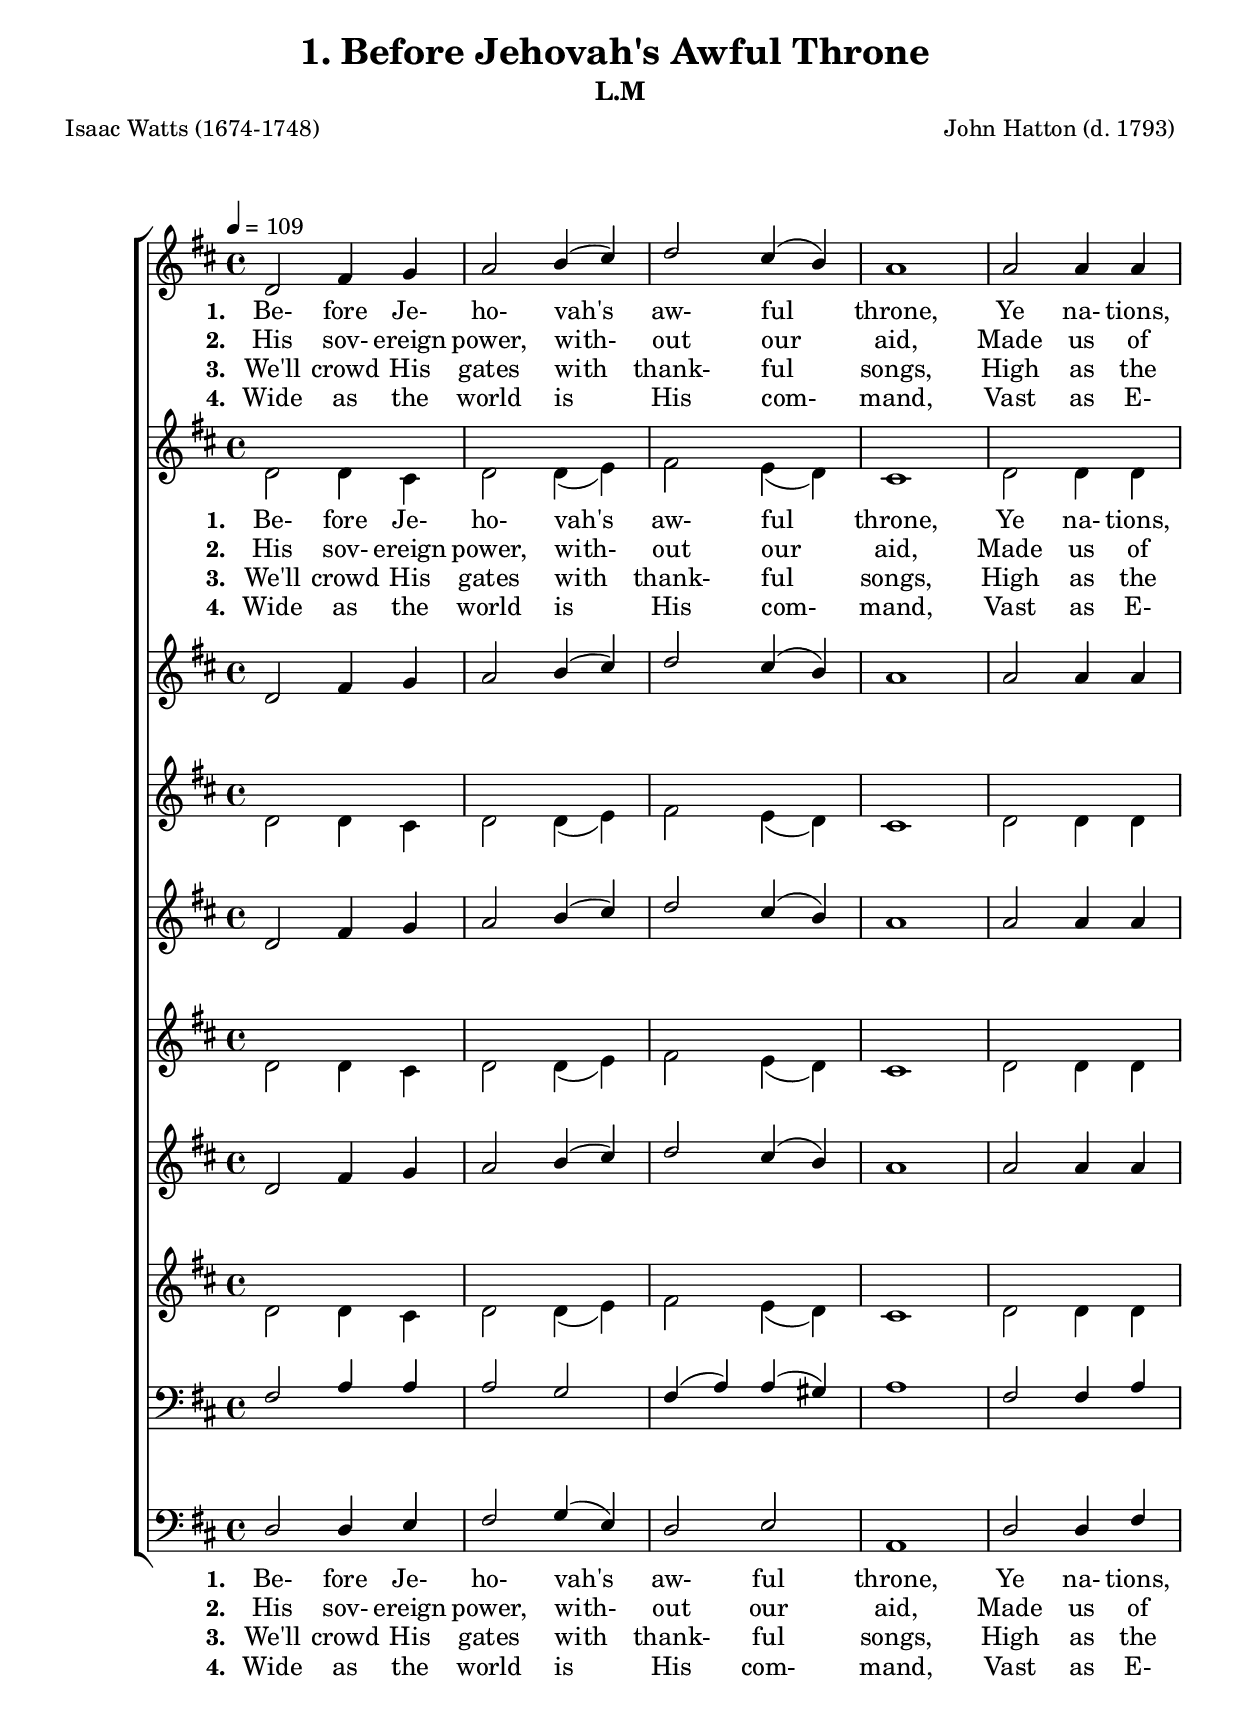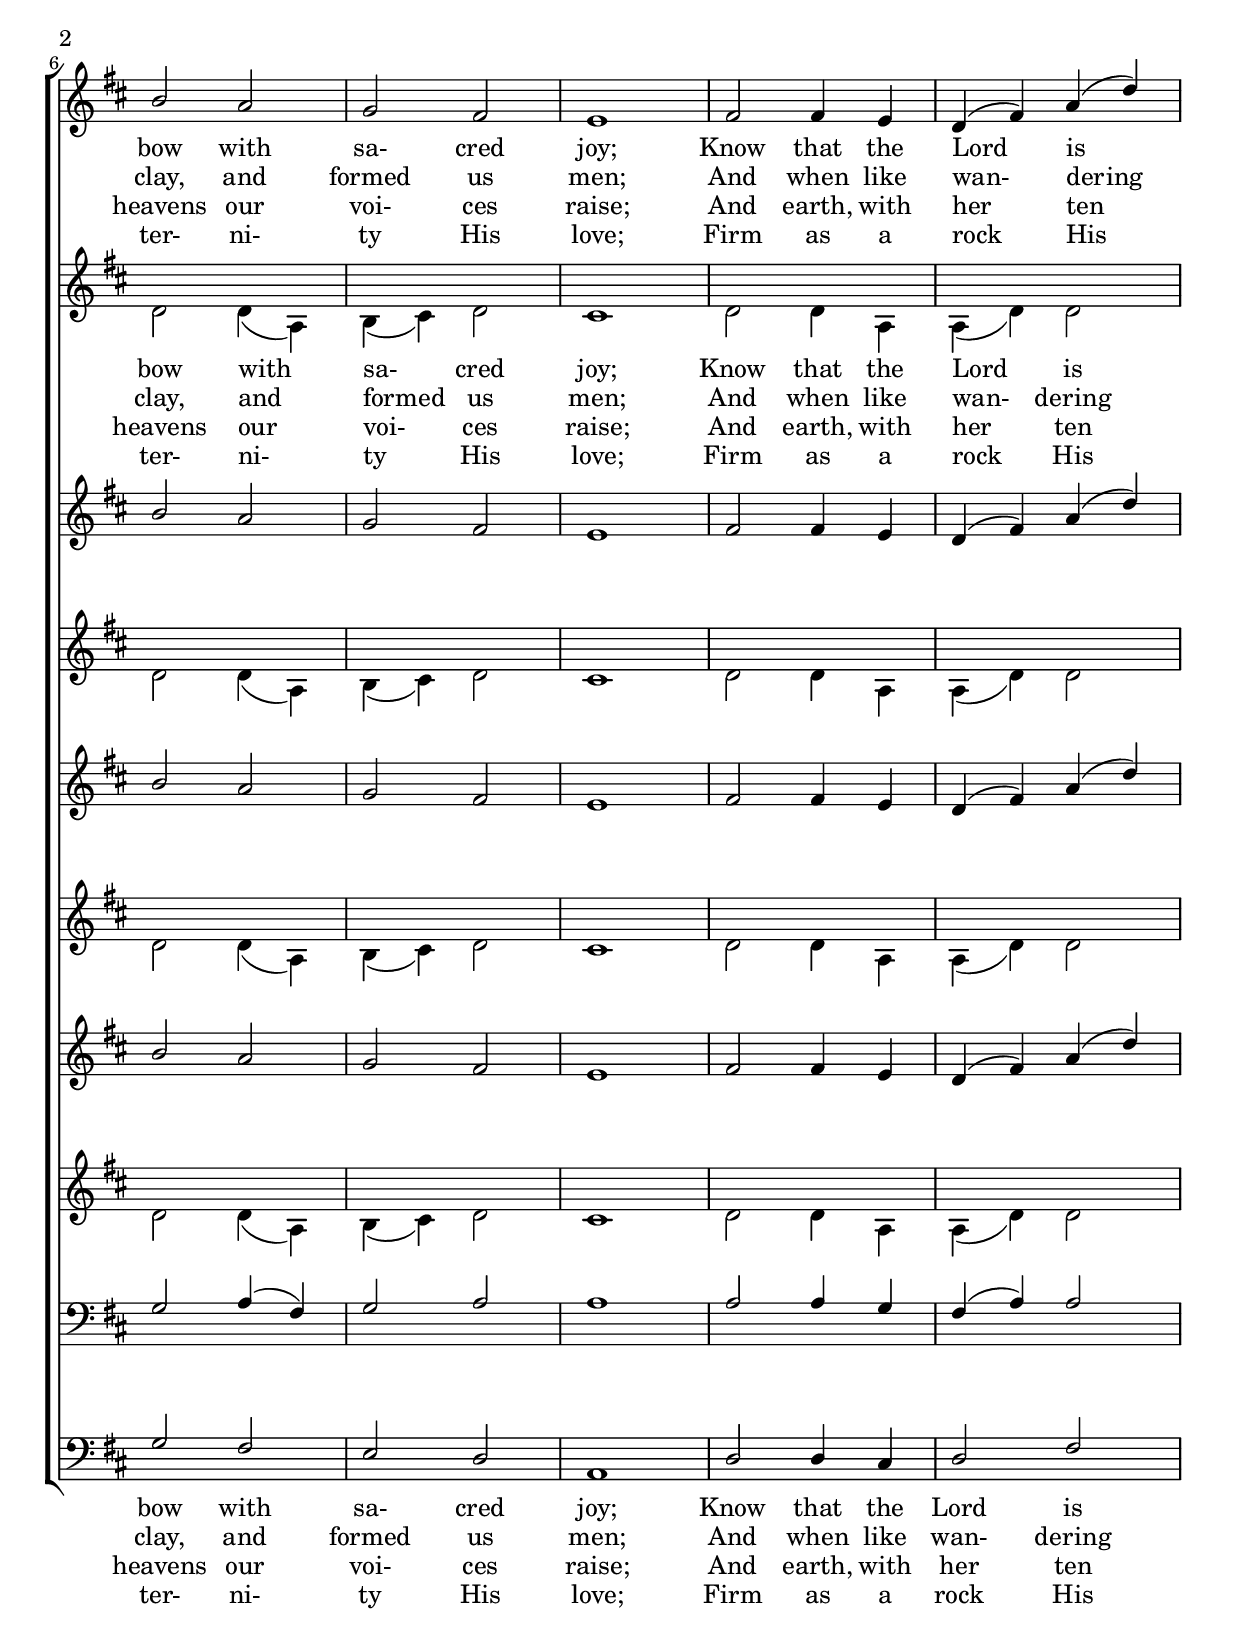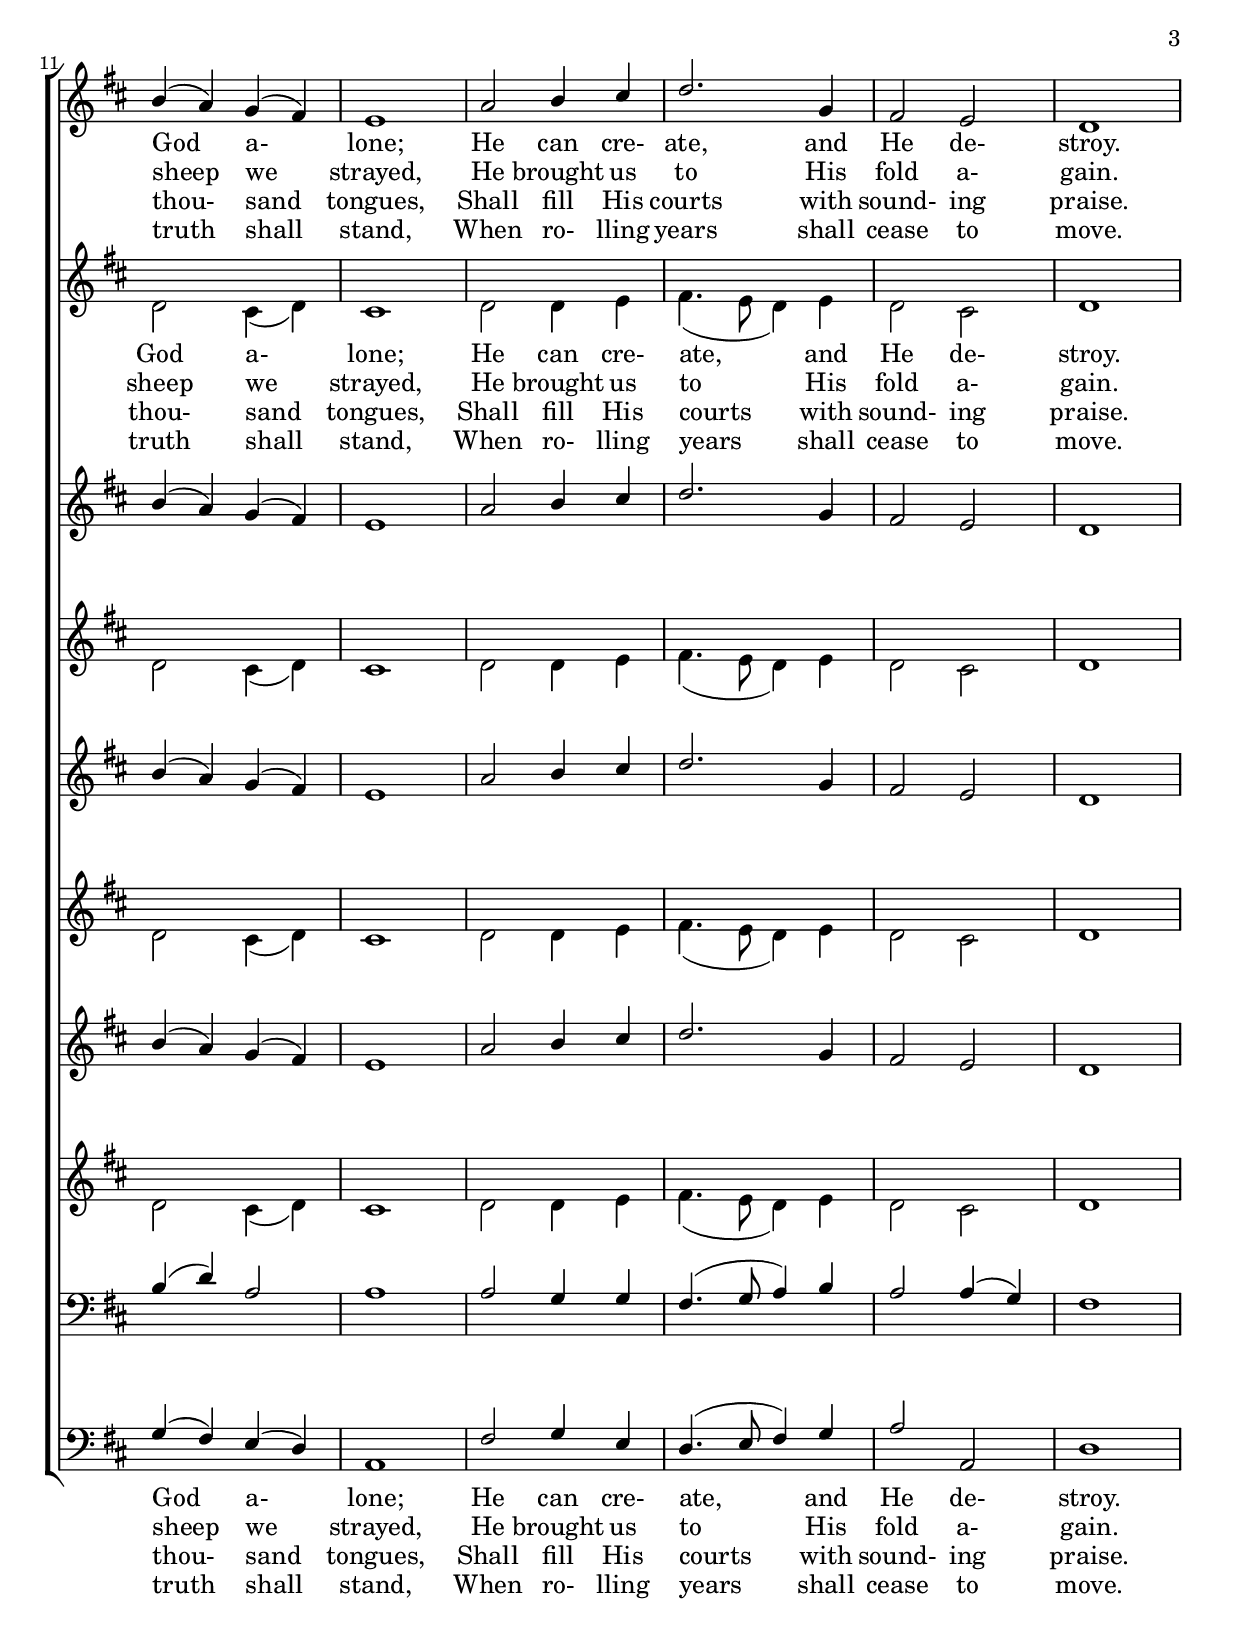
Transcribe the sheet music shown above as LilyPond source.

\header
    {
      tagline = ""  % removed
      title = "1. Before Jehovah's Awful Throne "
      composer = " John Hatton (d. 1793) "
      poet = " Isaac Watts (1674-1748) "
      subtitle = "L.M"
    }
    \version "2.18.2"
    %
    %% global for all staves
    %
global = { \key d \major \time 4/4 \tempo 4 = 109  }
%Individual voices

soprano = {d'2 fis'4 g'4 a'2 b'4 (cis''4) d''2 cis''4 (b'4) a'1 a'2 a'4 a'4 b'2 a'2 g'2 fis'2 e'1 fis'2 fis'4 e'4 d'4 (fis'4) a'4 (d''4) b'4 (a'4) g'4 (fis'4) e'1 a'2 b'4 cis''4 d''2. g'4 fis'2 e'2 d'1 }
alto = {d'2 d'4 cis'4 d'2 d'4 (e'4) fis'2 e'4 (d'4) cis'1 d'2 d'4 d'4 d'2 d'4 (a4) b4 (cis'4) d'2 cis'1 d'2 d'4 a4 a4 (d'4) d'2 d'2 cis'4 (d'4) cis'1 d'2 d'4 e'4 fis'4. (e'8 d'4) e'4 d'2 cis'2 d'1 }
tenor = {fis2 a4 a4 a2 g2 fis4 (a4) a4 (gis4) a1 fis2 fis4 a4 g2 a4 (fis4) g2 a2 a1 a2 a4 g4 fis4 (a4) a2 b4 (d'4) a2 a1 a2 g4 g4 fis4. (g8 a4) b4 a2 a4 (g4) fis1 }
bass = {d2 d4 e4 fis2 g4 (e4) d2 e2 a,1 d2 d4 fis4 g2 fis2 e2 d2 a,1 d2 d4 cis4 d2 fis2 g4 (fis4) e4 (d4) a,1 fis2 g4 e4 d4. (e8 fis4) g4 a2 a,2 d1 }
%lyrics
stanzaa =  \lyricmode { \set stanza = #"1. "Be- fore Je- ho- vah's aw- ful throne, Ye na- tions, bow with sa- cred joy; Know that the Lord is God a- lone; He can cre- ate, and He de- stroy. }
stanzab =  \lyricmode { \set stanza = #"2. "His sov- ereign power, with- out our aid, Made us of clay, and formed us men; And when like wan- dering sheep we strayed, He brought us to His fold a- gain. }
stanzac =  \lyricmode { \set stanza = #"3. "We'll crowd His gates with thank- ful songs, High as the heavens our voi- ces raise; And earth, with her ten thou- sand tongues, Shall fill His courts with sound- ing praise. }
stanzad =  \lyricmode { \set stanza = #"4. "Wide as the world is His com- mand, Vast as E- ter- ni- ty His love; Firm as a rock His truth shall stand, When ro- lling years shall cease to move. }
\score {
      \new ChoirStaff <<
       \new Staff <<
\clef "treble"
      \new Voice = "Sop" { \voiceOne \global \soprano}


      \new Lyrics \lyricsto "Sop" { \stanzaa }
\new Lyrics \lyricsto "Sop" { \stanzab }
\new Lyrics \lyricsto "Sop" { \stanzac }
\new Lyrics \lyricsto "Sop" { \stanzad }

>>
\new Staff <<
\clef "treble"
      \new Voice = "Alto" { \voiceTwo \global \alto}

      \new Lyrics \lyricsto "Alto" { \stanzaa }
\new Lyrics \lyricsto "Alto" { \stanzab }
\new Lyrics \lyricsto "Alto" { \stanzac }
\new Lyrics \lyricsto "Alto" { \stanzad }

>>
\new Staff <<
\clef "treble"
      \new Voice = "Sop" { \voiceOne \global \soprano}


      \new Lyrics \lyricsto "Bass" { \stanzaa }
\new Lyrics \lyricsto "Bass" { \stanzab }
\new Lyrics \lyricsto "Bass" { \stanzac }
\new Lyrics \lyricsto "Bass" { \stanzad }

>>
\new Staff <<
\clef "treble"
      \new Voice = "Alto" { \voiceTwo \global \alto}

      \new Lyrics \lyricsto "Bass" { \stanzaa }
\new Lyrics \lyricsto "Bass" { \stanzab }
\new Lyrics \lyricsto "Bass" { \stanzac }
\new Lyrics \lyricsto "Bass" { \stanzad }

>>
\new Staff <<
\clef "treble"
      \new Voice = "Sop" { \voiceOne \global \soprano}


      \new Lyrics \lyricsto "Bass" { \stanzaa }
\new Lyrics \lyricsto "Bass" { \stanzab }
\new Lyrics \lyricsto "Bass" { \stanzac }
\new Lyrics \lyricsto "Bass" { \stanzad }

>>
\new Staff <<
\clef "treble"
      \new Voice = "Alto" { \voiceTwo \global \alto}

      \new Lyrics \lyricsto "Bass" { \stanzaa }
\new Lyrics \lyricsto "Bass" { \stanzab }
\new Lyrics \lyricsto "Bass" { \stanzac }
\new Lyrics \lyricsto "Bass" { \stanzad }

>>
\new Staff <<
\clef "treble"
      \new Voice = "Sop" { \voiceOne \global \soprano}


      \new Lyrics \lyricsto "Bass" { \stanzaa }
\new Lyrics \lyricsto "Bass" { \stanzab }
\new Lyrics \lyricsto "Bass" { \stanzac }
\new Lyrics \lyricsto "Bass" { \stanzad }

>>
\new Staff <<
\clef "treble"
      \new Voice = "Alto" { \voiceTwo \global \alto}

      \new Lyrics \lyricsto "Bass" { \stanzaa }
\new Lyrics \lyricsto "Bass" { \stanzab }
\new Lyrics \lyricsto "Bass" { \stanzac }
\new Lyrics \lyricsto "Bass" { \stanzad }

>>

        \new Staff <<
\clef "bass"
      \new Voice = "Tenor" { \voiceOne \global \tenor}


      \new Lyrics \lyricsto "Bass" { \stanzaa }
\new Lyrics \lyricsto "Bass" { \stanzab }
\new Lyrics \lyricsto "Bass" { \stanzac }
\new Lyrics \lyricsto "Bass" { \stanzad }

>>
\new Staff <<
\clef "bass"
      \new Voice = "Bass" { \voiceOne \global \bass}

      \new Lyrics \lyricsto "Bass" { \stanzaa }
\new Lyrics \lyricsto "Bass" { \stanzab }
\new Lyrics \lyricsto "Bass" { \stanzac }
\new Lyrics \lyricsto "Bass" { \stanzad }

>>

      >>
    \layout{}
    \midi{}
    }